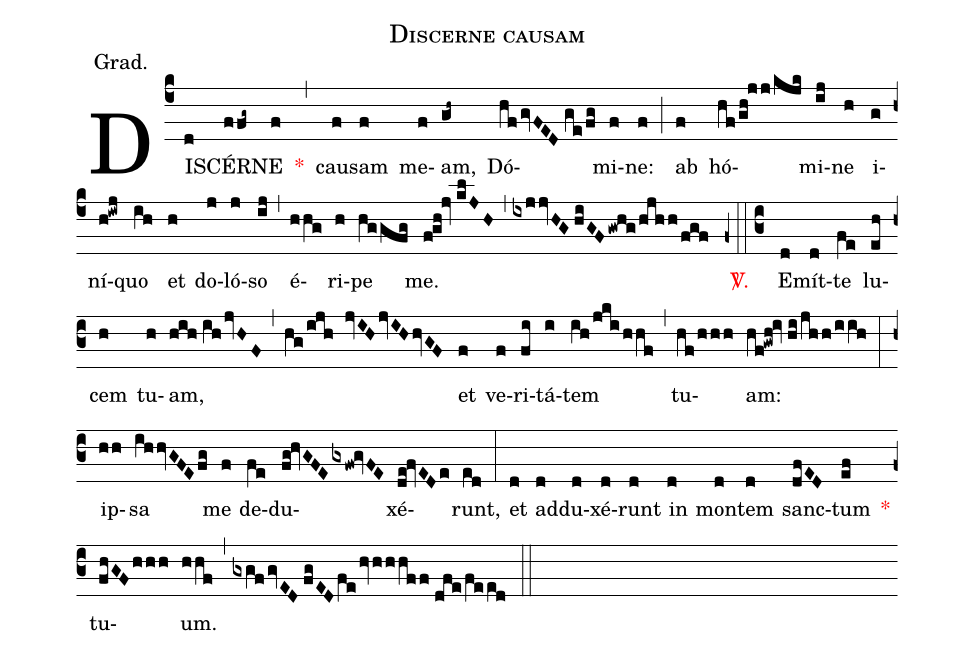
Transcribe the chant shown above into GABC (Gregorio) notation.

name:Discerne causam;
annotation:Grad.;
mode:V.;
office-part:Gradual;
%%
(c4) DI(d)SCÉR(ffg~)NE(f) <v>\red{*}</v>(,) cau(f)sam(f) me(f)am,(gh~) Dó(hfgvFED//ge/fg)mi(f)ne:(f) (;) ab(f) hó(hf/gh!jj/kjk)mi(ij)ne(h) i(g)ní(h!iwj)quo(ih) et(h) do(j)ló(j)so(ij) (,) é(hhg)ri(h)pe(hggfg) me.(f!gh!jv//klJH) (,) (ixjjvHG//hiGFgwhg/hjhh/fgf) <v>\red{\Vbar.}</v>(z0::c3) E(d)mít(d)te(fe) lu(eh)cem(h) tu(h)am,(hih//ih/jvHF) (,) (hg/ijh jvIHjvIHhvGF) et(f) ve(f)ri(fi)tá(i)tem(ih/jki/hhf) (,) tu(hf/hhh)am:(hf!gwh!iv//hi/jhh/iih) (:) ip(hh)sa(ihhvGFEfg) me(f) de(fe)du(fg!hvGFEgxfw!gvFE)xé(de!fvEDe)runt,(ed) (:) et(d) ad(d)du(d)xé(d)runt(d) in(d) mon(d)tem(d) sanc(dfED)tum(ef) <v>\red{*}</v>() tu(fhGFhhh)um.(hhf) (,) (gxgfgvED//fgEDfehvhhhff//dfe/feed) (::)
